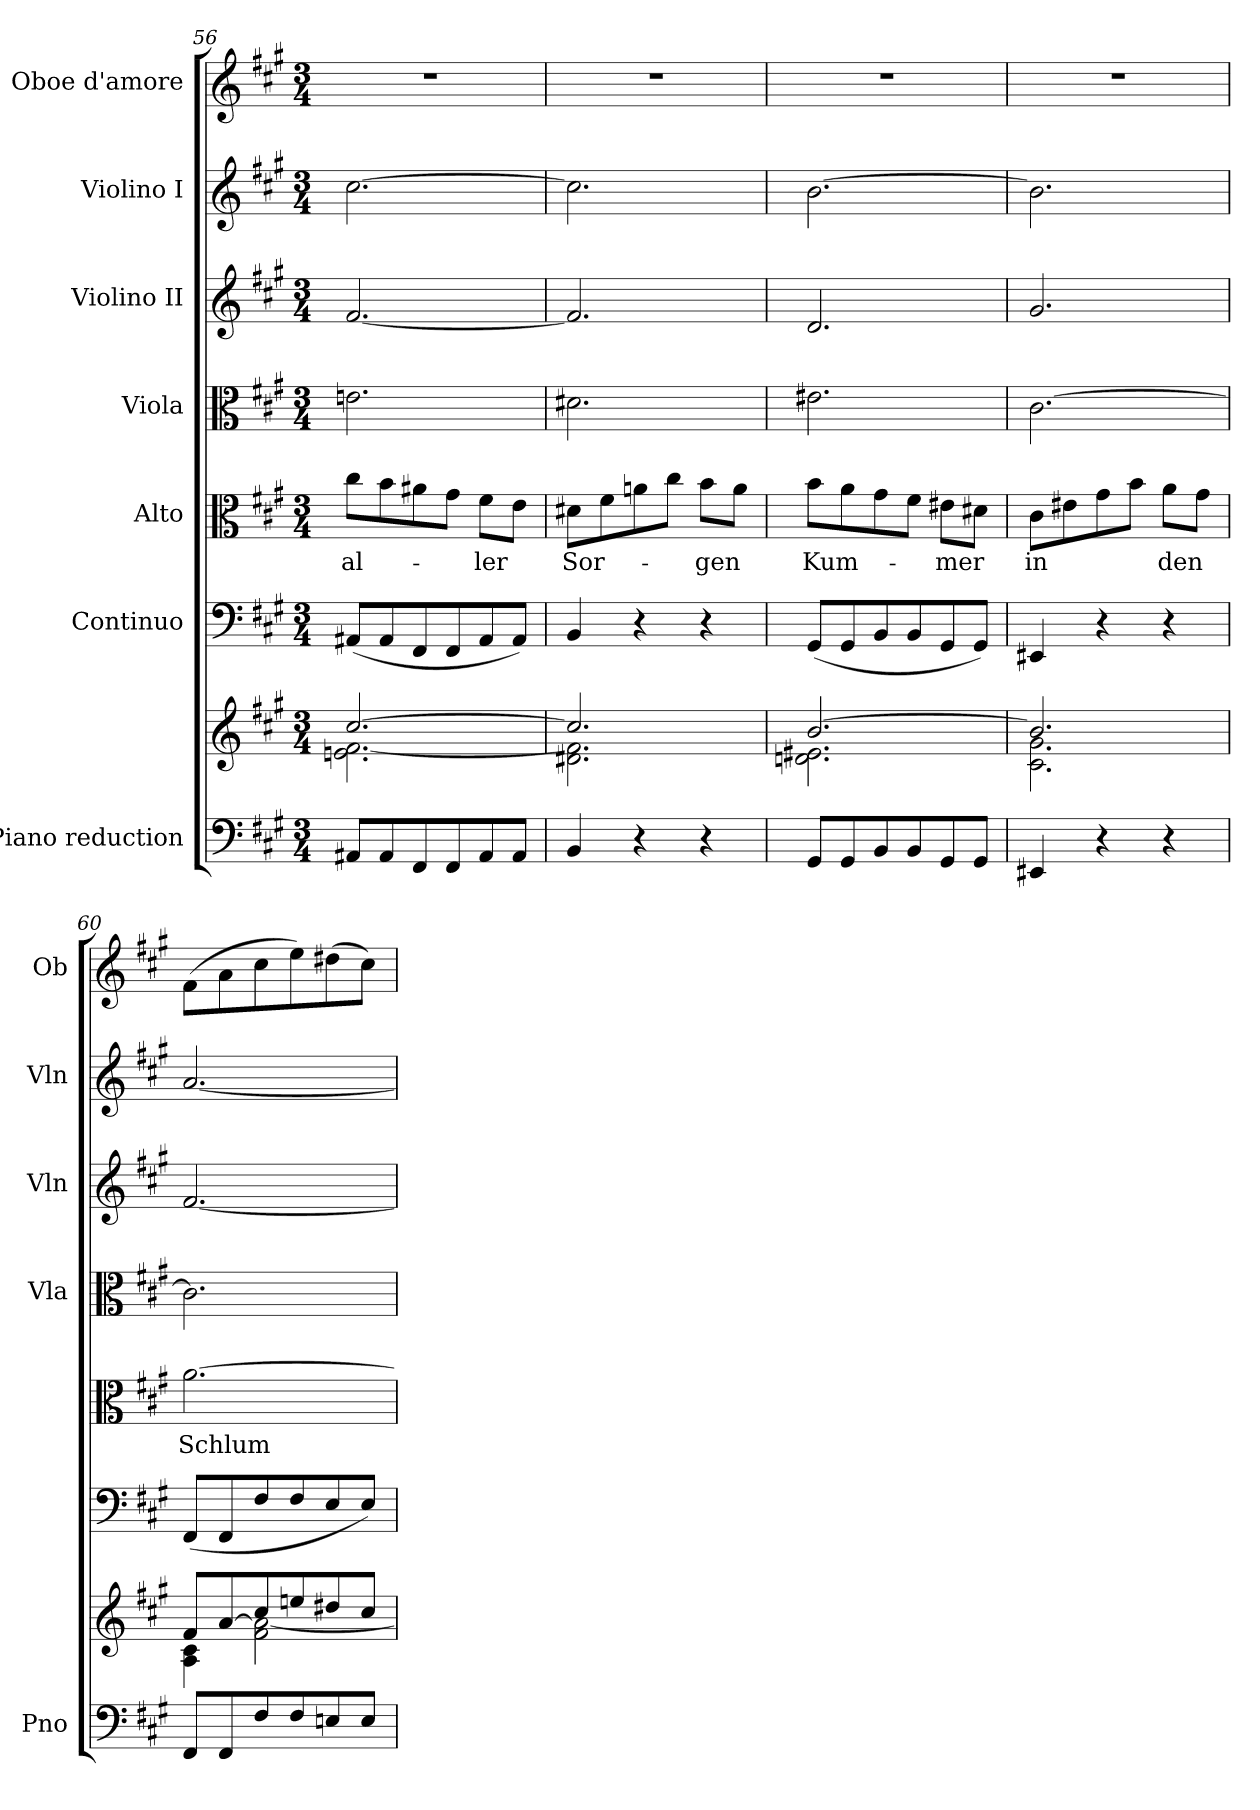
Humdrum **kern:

**kern	**kern	**kern	**kern	**text	**kern	**kern	**kern	**kern
*part7	*part7	*part6	*part5	*part5	*part4	*part3	*part2	*part1
*staff8	*staff7	*staff6	*staff5	*staff5	*staff4	*staff3	*staff2	*staff1
*I"Piano reduction	*	*I"Continuo	*I"Alto	*	*I"Viola	*I"Violino II	*I"Violino I	*I"Oboe d'amore
*I'Pno	*	*	*	*	*I'Vla	*I'Vln	*I'Vln	*I'Ob
!!LO:PB:g=z
*clefF4	*clefG2	*clefF4	*clefC3	*	*clefC3	*clefG2	*clefG2	*clefG2
*k[f#c#g#]	*k[f#c#g#]	*k[f#c#g#]	*k[f#c#g#]	*	*k[f#c#g#]	*k[f#c#g#]	*k[f#c#g#]	*k[f#c#g#]
*M3/4	*M3/4	*M3/4	*M3/4	*	*M3/4	*M3/4	*M3/4	*M3/4
=56	=56	=56	=56	=56	=56	=56	=56	=56
*	*^	*	*	*	*	*	*	*
!	!	!	!	!	!LO:LY:b	!	!	!	!
8AA#X/L	[2.cc#/	2.en\ [2.f#\	(<8AA#X/L	8cc#\L	al-	2.en\	[2.f#/	[2.cc#\	2.r
8AA#/	.	.	8AA#/	8b\	.	.	.	.	.
8FF#/	.	.	8FF#/	8a#X\	.	.	.	.	.
8FF#/	.	.	8FF#/	8g#\J	.	.	.	.	.
!	!	!	!	!	!LO:LY:b	!	!	!	!
8AA#/	.	.	8AA#/	8f#\L	-ler	.	.	.	.
8AA#/J	.	.	8AA#/J)	8e\J	.	.	.	.	.
=57	=57	=57	=57	=57	=57	=57	=57	=57	=57
!	!	!	!	!	!LO:LY:b	!	!	!	!
4BB/	2.cc#/]	2.d#X\ 2.f#\]	4BB/	8d#X\L	Sor-	2.d#X\	2.f#/]	2.cc#\]	2.r
.	.	.	.	8f#\	.	.	.	.	.
4r	.	.	4r	8an\	.	.	.	.	.
.	.	.	.	8cc#\J	.	.	.	.	.
!	!	!	!	!	!LO:LY:b	!	!	!	!
4r	.	.	4r	8b\L	-gen	.	.	.	.
.	.	.	.	8a\J	.	.	.	.	.
=58	=58	=58	=58	=58	=58	=58	=58	=58	=58
!	!	!	!	!	!LO:LY:b	!	!	!	!
8GG#/L	[2.b/	2.dn\ 2.e#X\	(<8GG#/L	8b\L	Kum-	2.e#X\	2.d/	[2.b\	2.r
8GG#/	.	.	8GG#/	8a\	.	.	.	.	.
8BB/	.	.	8BB/	8g#\	.	.	.	.	.
8BB/	.	.	8BB/	8f#\J	.	.	.	.	.
!	!	!	!	!	!LO:LY:b	!	!	!	!
8GG#/	.	.	8GG#/	8e#X\L	-mer	.	.	.	.
8GG#/J	.	.	8GG#/J)	8d#X\J	.	.	.	.	.
=59	=59	=59	=59	=59	=59	=59	=59	=59	=59
!	!	!	!	!	!LO:LY:b	!	!	!	!
4EE#X/	2.b/]	2.c#\ 2.g#\	4EE#X/	8c#\L	in	[2.c#\	2.g#/	2.b\]	2.r
.	.	.	.	8e#X\	.	.	.	.	.
4r	.	.	4r	8g#\	.	.	.	.	.
.	.	.	.	8b\J	.	.	.	.	.
!	!	!	!	!	!LO:LY:b	!	!	!	!
4r	.	.	4r	8a\L	den	.	.	.	.
.	.	.	.	8g#\J	.	.	.	.	.
=60	=60	=60	=60	=60	=60	=60	=60	=60	=60
!	!	!	!	!	!LO:LY:b	!	!	!	!
8FF#/L	8f#/L	4A\ 4c#\	(<8FF#/L	[2.a\	Schlum-	2.c#\]	[2.f#/	[2.a/	(>8f#\L
8FF#/	[8a/	.	8FF#/	.	.	.	.	.	8a\
8F#/	8cc#/	2f#\ 2a\_	8F#/	.	.	.	.	.	8cc#\
8F#/	8een/	.	8F#/	.	.	.	.	.	8ee\)
8En/	8dd#X/	.	8E/	.	.	.	.	.	(>8dd#X\
8E/J	8cc#/J	.	8E/J)	.	.	.	.	.	8cc#\J)
*	*v	*v	*	*	*	*	*	*	*
=	=	=	=	=	=	=	=	=
*-	*-	*-	*-	*-	*-	*-	*-	*-
